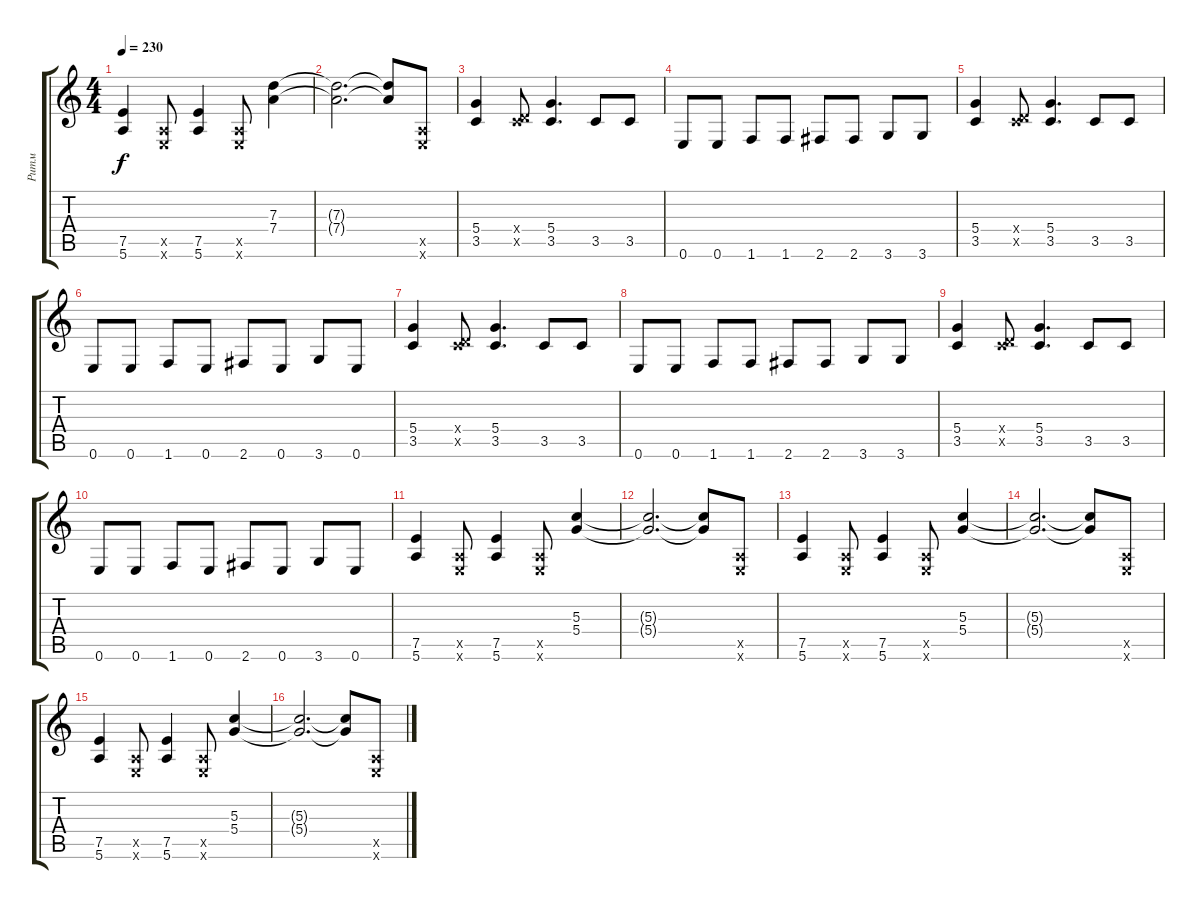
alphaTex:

\track ("Ритм" "Ритм") {instrument distortionguitar}
\staff {score tabs}
\tuning (E4 B3 G3 D3 A2 E2) {hide}
\ts (4 4)
\tempo 230
\clef g2
\ks c
(7.5 5.6).4{dy f} (0.5{x} 0.6{x}).8 (7.5 5.6).4 (0.5{x} 0.6{x}).8 (7.3 7.4).4 |
(7.3{t} 7.4{t}).2{d} (7.3{t} 7.4{t}).8 (0.5{x} 0.6{x}).8 |
(5.4 3.5).4 (0.4{x} 3.5{x}).8 (5.4 3.5).4{d} 3.5.8 3.5.8 |
0.6.8 0.6.8 1.6.8 1.6.8 2.6.8 2.6.8 3.6.8 3.6.8 |
(5.4 3.5).4 (0.4{x} 3.5{x}).8 (5.4 3.5).4{d} 3.5.8 3.5.8 |
0.6.8 0.6.8 1.6.8 0.6.8 2.6.8 0.6.8 3.6.8 0.6.8 |
(5.4 3.5).4 (0.4{x} 3.5{x}).8 (5.4 3.5).4{d} 3.5.8 3.5.8 |
0.6.8 0.6.8 1.6.8 1.6.8 2.6.8 2.6.8 3.6.8 3.6.8 |
(5.4 3.5).4 (0.4{x} 3.5{x}).8 (5.4 3.5).4{d} 3.5.8 3.5.8 |
0.6.8 0.6.8 1.6.8 0.6.8 2.6.8 0.6.8 3.6.8 0.6.8 |
(7.5 5.6).4 (0.5{x} 0.6{x}).8 (7.5 5.6).4 (0.5{x} 0.6{x}).8 (5.3 5.4).4 |
(5.3{t} 5.4{t}).2{d} (5.3{t} 5.4{t}).8 (0.5{x} 0.6{x}).8 |
(7.5 5.6).4 (0.5{x} 0.6{x}).8 (7.5 5.6).4 (0.5{x} 0.6{x}).8 (5.3 5.4).4 |
(5.3{t} 5.4{t}).2{d} (5.3{t} 5.4{t}).8 (0.5{x} 0.6{x}).8 |
(7.5 5.6).4 (0.5{x} 0.6{x}).8 (7.5 5.6).4 (0.5{x} 0.6{x}).8 (5.3 5.4).4 |
(5.3{t} 5.4{t}).2{d} (5.3{t} 5.4{t}).8 (0.5{x} 0.6{x}).8
